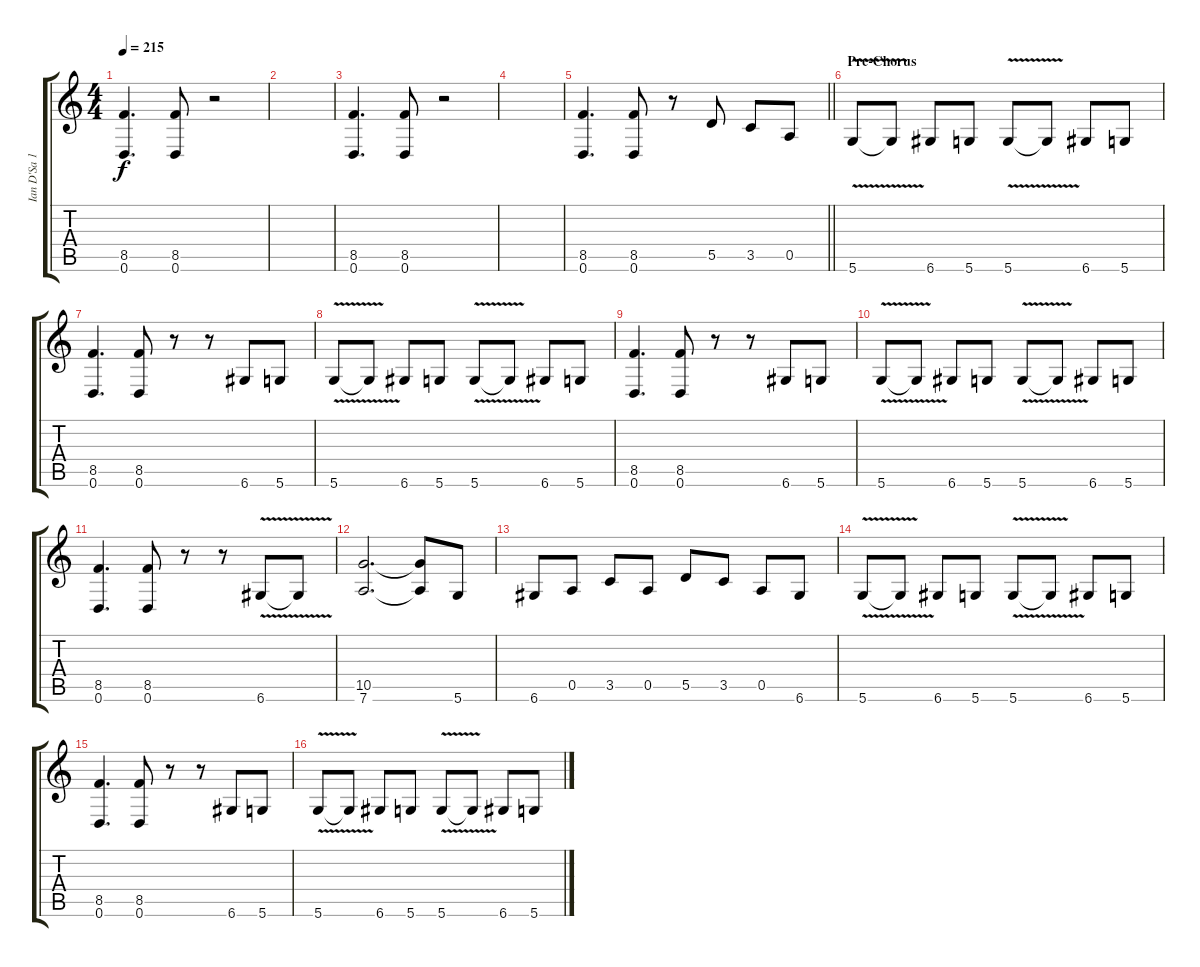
\track ("Ian D'Sa 1" "Ian D'Sa 1") {instrument overdrivenguitar}
\staff {score tabs}
\tuning (E4 B3 G3 D3 A2 D2) {hide}
\ts (4 4)
\tempo 215
\clef g2
\ks c
(8.5 0.6).4{d dy f} (8.5 0.6).8 r.2 |
|
(8.5 0.6).4{d} (8.5 0.6).8 r.2 |
|
\barLineRight lightlight
(8.5 0.6).4{d} (8.5 0.6).8 r.8 5.5.8 3.5.8 0.5.8 |
\section ("" "Pre-Chorus")
5.6{v}.8 5.6{t}.8 6.6.8 5.6.8 5.6{v}.8 5.6{t}.8 6.6.8 5.6.8 |
(8.5 0.6).4{d} (8.5 0.6).8 r.8 r.8 6.6.8 5.6.8 |
5.6{v}.8 5.6{t}.8 6.6.8 5.6.8 5.6{v}.8 5.6{t}.8 6.6.8 5.6.8 |
(8.5 0.6).4{d} (8.5 0.6).8 r.8 r.8 6.6.8 5.6.8 |
5.6{v}.8 5.6{t}.8 6.6.8 5.6.8 5.6{v}.8 5.6{t}.8 6.6.8 5.6.8 |
(8.5 0.6).4{d} (8.5 0.6).8 r.8 r.8 6.6{v}.8 6.6{t}.8 |
(10.5 7.6).2{d} (10.5{t} 7.6{t}).8 5.6.8 |
6.6.8 0.5.8 3.5.8 0.5.8 5.5.8 3.5.8 0.5.8 6.6.8 |
5.6{v}.8 5.6{t}.8 6.6.8 5.6.8 5.6{v}.8 5.6{t}.8 6.6.8 5.6.8 |
(8.5 0.6).4{d} (8.5 0.6).8 r.8 r.8 6.6.8 5.6.8 |
5.6{v}.8 5.6{t}.8 6.6.8 5.6.8 5.6{v}.8 5.6{t}.8 6.6.8 5.6.8
